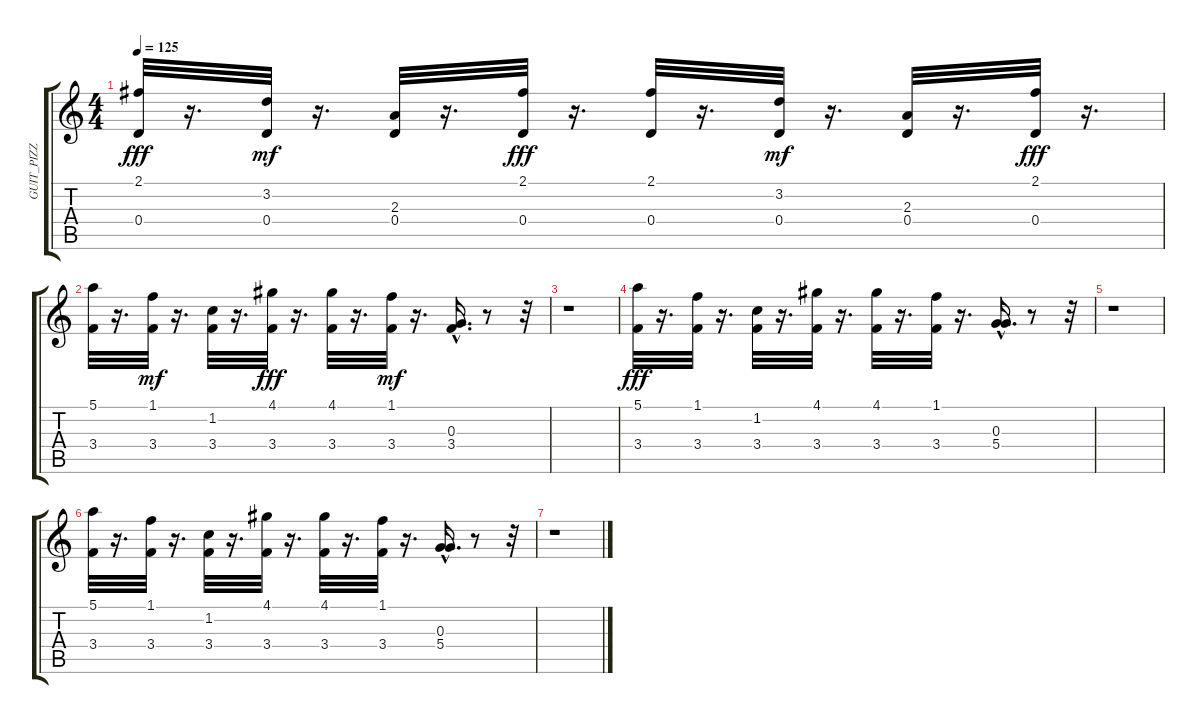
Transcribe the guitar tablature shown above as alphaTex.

\track ("GUIT_PIZZ" "GUIT_PIZZ") {instrument electricguitarmuted}
\staff {score tabs}
\tuning (E4 B3 G3 D3 A2 E2) {hide}
\ts (4 4)
\tempo 125
\clef g2
\ks c
(2.1 0.4).32{dy fff} r.16{d} (3.2 0.4).32{dy mf} r.16{d} (2.3 0.4).32 r.16{d} (2.1 0.4).32{dy fff} r.16{d} (2.1 0.4).32 r.16{d} (3.2 0.4).32{dy mf} r.16{d} (2.3 0.4).32 r.16{d} (2.1 0.4).32{dy fff} r.16{d} |
(5.1 3.4).32 r.16{d} (1.1 3.4).32{dy mf} r.16{d} (1.2 3.4).32 r.16{d} (4.1 3.4).32{dy fff} r.16{d} (4.1 3.4).32 r.16{d} (1.1 3.4).32{dy mf} r.16{d} (0.3 3.4{hac}).16{d} r.8 r.32 |
r.1 |
(5.1 3.4).32{dy fff} r.16{d} (1.1 3.4).32 r.16{d} (1.2 3.4).32 r.16{d} (4.1 3.4).32 r.16{d} (4.1 3.4).32 r.16{d} (1.1 3.4).32 r.16{d} (0.3{hac} 5.4).16{d} r.8 r.32 |
r.1 |
(5.1 3.4).32 r.16{d} (1.1 3.4).32 r.16{d} (1.2 3.4).32 r.16{d} (4.1 3.4).32 r.16{d} (4.1 3.4).32 r.16{d} (1.1 3.4).32 r.16{d} (0.3{hac} 5.4).16{d} r.8 r.32 |
r.1
